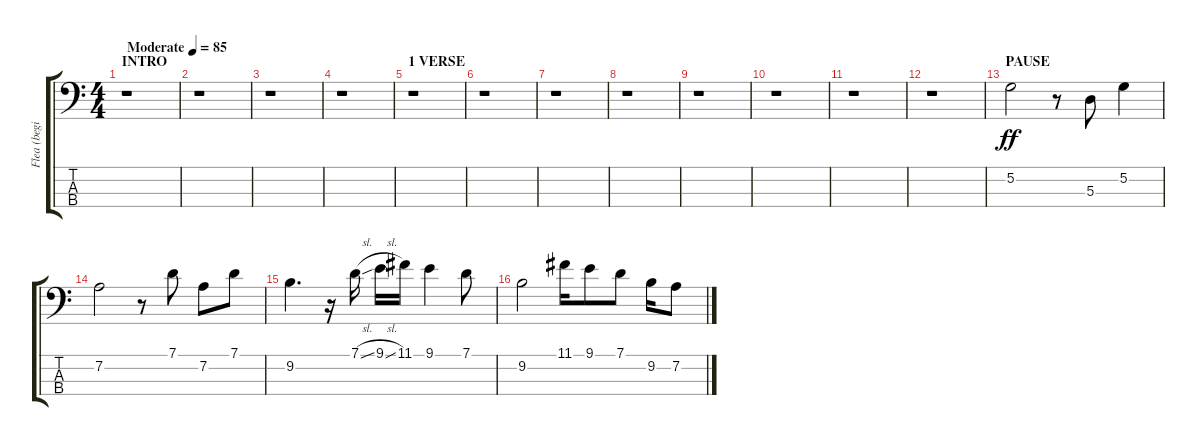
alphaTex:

\track ("Flea (beginner notes)" "Flea (begi") {instrument electricbassfinger}
\staff {score tabs}
\tuning (G2 D2 A1 E1) {hide}
\ts (4 4)
\section ("" "INTRO")
\tempo (85 "Moderate")
\clef f4
\ks c
r.1{dy ff instrument electricbassfinger} |
r.1 |
r.1 |
r.1 |
\section ("" "1 VERSE")
r.1 |
r.1 |
r.1 |
r.1 |
r.1 |
r.1 |
r.1 |
r.1 |
\section ("" "PAUSE")
5.2.2 r.8 5.3.8 5.2.4 |
7.2.2 r.8 7.1.8 7.2.8 7.1.8 |
9.2.4{d} r.16 7.1{sl}.16 9.1{sl}.16 11.1.16 9.1.4 7.1.8 |
9.2.2 11.1.16 9.1.8 7.1.8 9.2.16 7.2.8
